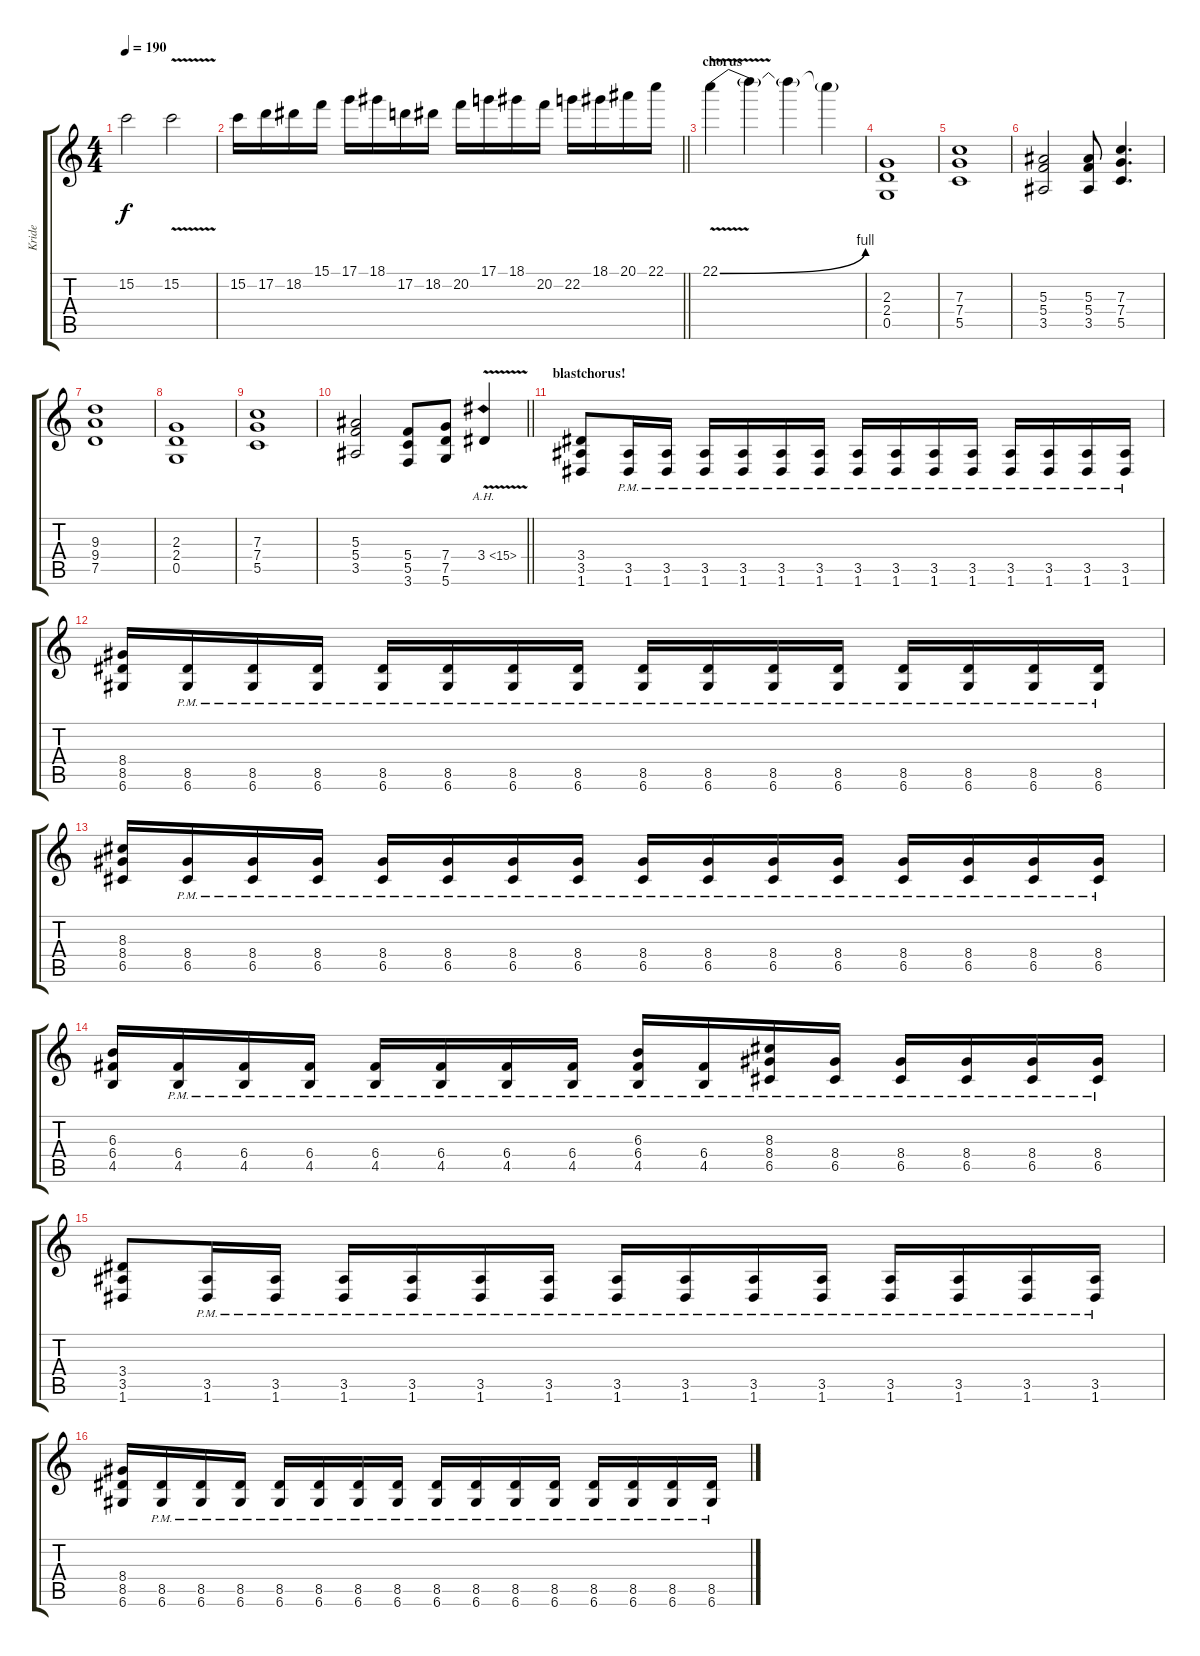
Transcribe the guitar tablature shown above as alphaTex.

\track ("Kride" "Kride") {instrument distortionguitar}
\staff {score tabs}
\tuning (D4 A3 F3 C3 G2 D2) {hide}
\ts (4 4)
\tempo 190
\clef g2
\ks c
15.2.2{dy f} 15.2{v}.2 |
\barLineRight lightlight
15.2.16 17.2.16 18.2.16 15.1.16 17.1.16 18.1.16 17.2.16 18.2.16 20.2.16 17.1.16 18.1.16 20.2.16 22.2.16 18.1.16 20.1.16 22.1.16 |
\section ("" "chorus")
22.1{be (bend 0 0 60 4) v}.4 22.1{t}.4 22.1{t}.4 22.1{t}.4 |
(2.3 2.4 0.5).1 |
(7.3 7.4 5.5).1 |
(5.3 5.4 3.5).2 (5.3 5.4 3.5).8 (7.3 7.4 5.5).4{d} |
(9.3 9.4 7.5).1 |
(2.3 2.4 0.5).1 |
(7.3 7.4 5.5).1 |
\barLineRight lightlight
(5.3 5.4 3.5).2 (5.4 5.5 3.6).8 (7.4 7.5 5.6).8 3.4{ah 12 v}.4{instrument guitarharmonics} |
\section ("" "blastchorus!")
(3.4 3.5 1.6).8{instrument distortionguitar} (3.5{pm} 1.6{pm}).16 (3.5{pm} 1.6{pm}).16 (3.5{pm} 1.6{pm}).16 (3.5{pm} 1.6{pm}).16 (3.5{pm} 1.6{pm}).16 (3.5{pm} 1.6{pm}).16 (3.5{pm} 1.6{pm}).16 (3.5{pm} 1.6{pm}).16 (3.5{pm} 1.6{pm}).16 (3.5{pm} 1.6{pm}).16 (3.5{pm} 1.6{pm}).16 (3.5{pm} 1.6{pm}).16 (3.5{pm} 1.6{pm}).16 (3.5{pm} 1.6{pm}).16 |
(8.4 8.5 6.6).16 (8.5{pm} 6.6{pm}).16 (8.5{pm} 6.6{pm}).16 (8.5{pm} 6.6{pm}).16 (8.5{pm} 6.6{pm}).16 (8.5{pm} 6.6{pm}).16 (8.5{pm} 6.6{pm}).16 (8.5{pm} 6.6{pm}).16 (8.5{pm} 6.6{pm}).16 (8.5{pm} 6.6{pm}).16 (8.5{pm} 6.6{pm}).16 (8.5{pm} 6.6{pm}).16 (8.5{pm} 6.6{pm}).16 (8.5{pm} 6.6{pm}).16 (8.5{pm} 6.6{pm}).16 (8.5{pm} 6.6{pm}).16 |
(8.3 8.4 6.5).16 (8.4{pm} 6.5{pm}).16 (8.4{pm} 6.5{pm}).16 (8.4{pm} 6.5{pm}).16 (8.4{pm} 6.5{pm}).16 (8.4{pm} 6.5{pm}).16 (8.4{pm} 6.5{pm}).16 (8.4{pm} 6.5{pm}).16 (8.4{pm} 6.5{pm}).16 (8.4{pm} 6.5{pm}).16 (8.4{pm} 6.5{pm}).16 (8.4{pm} 6.5{pm}).16 (8.4{pm} 6.5{pm}).16 (8.4{pm} 6.5{pm}).16 (8.4{pm} 6.5{pm}).16 (8.4{pm} 6.5{pm}).16 |
(6.3 6.4 4.5).16 (6.4{pm} 4.5{pm}).16 (6.4{pm} 4.5{pm}).16 (6.4{pm} 4.5{pm}).16 (6.4{pm} 4.5{pm}).16 (6.4{pm} 4.5{pm}).16 (6.4{pm} 4.5{pm}).16 (6.4{pm} 4.5{pm}).16 (6.3{pm} 6.4{pm} 4.5{pm}).16 (6.4{pm} 4.5{pm}).16 (8.3 8.4{pm} 6.5{pm}).16 (8.4{pm} 6.5{pm}).16 (8.4{pm} 6.5{pm}).16 (8.4{pm} 6.5{pm}).16 (8.4{pm} 6.5{pm}).16 (8.4{pm} 6.5{pm}).16 |
(3.4 3.5 1.6).8{instrument distortionguitar} (3.5{pm} 1.6{pm}).16 (3.5{pm} 1.6{pm}).16 (3.5{pm} 1.6{pm}).16 (3.5{pm} 1.6{pm}).16 (3.5{pm} 1.6{pm}).16 (3.5{pm} 1.6{pm}).16 (3.5{pm} 1.6{pm}).16 (3.5{pm} 1.6{pm}).16 (3.5{pm} 1.6{pm}).16 (3.5{pm} 1.6{pm}).16 (3.5{pm} 1.6{pm}).16 (3.5{pm} 1.6{pm}).16 (3.5{pm} 1.6{pm}).16 (3.5{pm} 1.6{pm}).16 |
(8.4 8.5 6.6).16 (8.5{pm} 6.6{pm}).16 (8.5{pm} 6.6{pm}).16 (8.5{pm} 6.6{pm}).16 (8.5{pm} 6.6{pm}).16 (8.5{pm} 6.6{pm}).16 (8.5{pm} 6.6{pm}).16 (8.5{pm} 6.6{pm}).16 (8.5{pm} 6.6{pm}).16 (8.5{pm} 6.6{pm}).16 (8.5{pm} 6.6{pm}).16 (8.5{pm} 6.6{pm}).16 (8.5{pm} 6.6{pm}).16 (8.5{pm} 6.6{pm}).16 (8.5{pm} 6.6{pm}).16 (8.5{pm} 6.6{pm}).16
